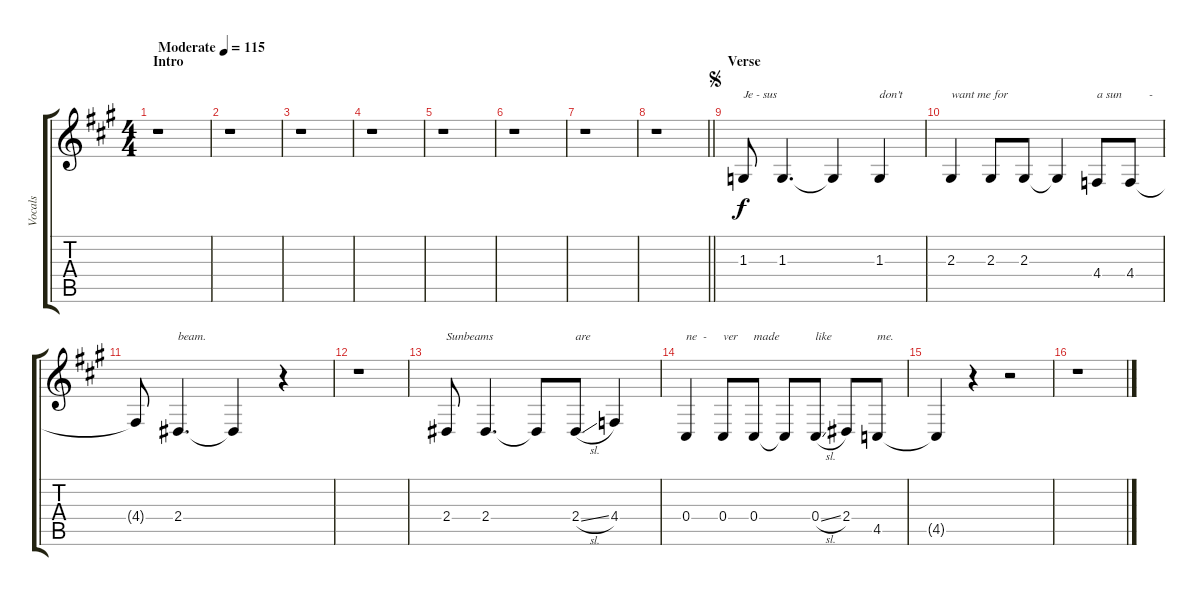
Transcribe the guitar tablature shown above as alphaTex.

\track ("Vocals" "Vocals") {instrument lead2sawtooth}
\staff {score tabs}
\tuning (Eb4 Bb3 Gb3 Db3 Ab2 Eb2) {hide}
\ts (4 4)
\section ("" "Intro")
\tempo (115 "Moderate")
\clef g2
\ks a
r.1{dy f instrument lead2sawtooth} |
r.1 |
r.1 |
r.1 |
r.1 |
r.1 |
r.1 |
\barLineRight lightlight
r.1 |
\section ("" "Verse")
\jump segno
1.3.8{txt "Je - sus"} 1.3.4{d} 1.3{t}.4 1.3.4{txt "don't"} |
2.3.4{txt "want me for"} 2.3.8 2.3.8 2.3{t}.4 4.4.8{txt "a sun         -"} 4.4.8 |
4.4{t}.8 2.4.4{d txt "beam."} 2.4{t}.4 r.4 |
r.1 |
2.4.8{txt "Sunbeams"} 2.4.4{d} 2.4{t}.8 2.4{sl}.8{txt "are"} 4.4.4 |
0.4.4{txt "ne  -"} 0.4.8{txt "ver"} 0.4.8{txt "made"} 0.4{t}.8 0.4{sl}.8{txt "like"} 2.4.8 4.5.8{txt "me."} |
4.5{t}.4 r.4 r.2 |
r.1
